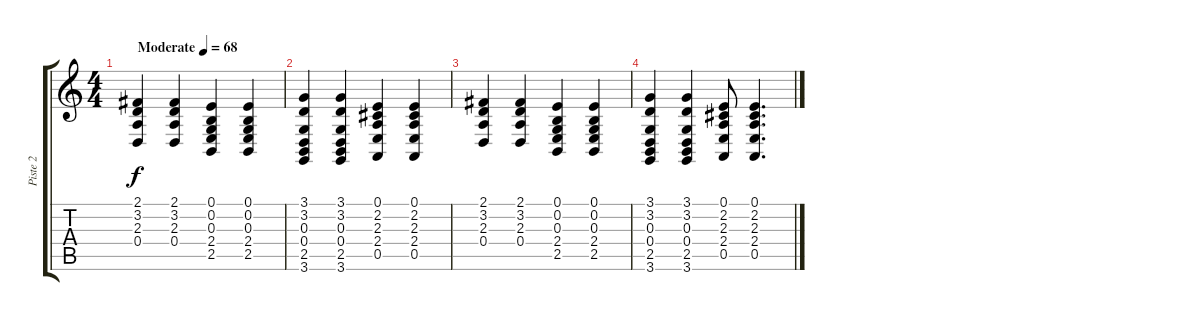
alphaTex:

\track ("Piste 2" "Piste 2") {instrument acousticgrandpiano}
\staff {score tabs}
\tuning (E4 B3 G3 D3 A2 E2) {hide}
\ts (4 4)
\tempo (68 "Moderate")
\clef g2
\ks c
(2.1 3.2 2.3 0.4).4{dy f instrument acousticgrandpiano} (2.1 3.2 2.3 0.4).4 (0.1 0.2 0.3 2.4 2.5).4 (0.1 0.2 0.3 2.4 2.5).4 |
(3.1 3.2 0.3 0.4 2.5 3.6).4 (3.1 3.2 0.3 0.4 2.5 3.6).4 (0.1 2.2 2.3 2.4 0.5).4 (0.1 2.2 2.3 2.4 0.5).4 |
(2.1 3.2 2.3 0.4).4 (2.1 3.2 2.3 0.4).4 (0.1 0.2 0.3 2.4 2.5).4 (0.1 0.2 0.3 2.4 2.5).4 |
(3.1 3.2 0.3 0.4 2.5 3.6).4 (3.1 3.2 0.3 0.4 2.5 3.6).4 (0.1 2.2 2.3 2.4 0.5).8 (0.1 2.2 2.3 2.4 0.5).4{d}
